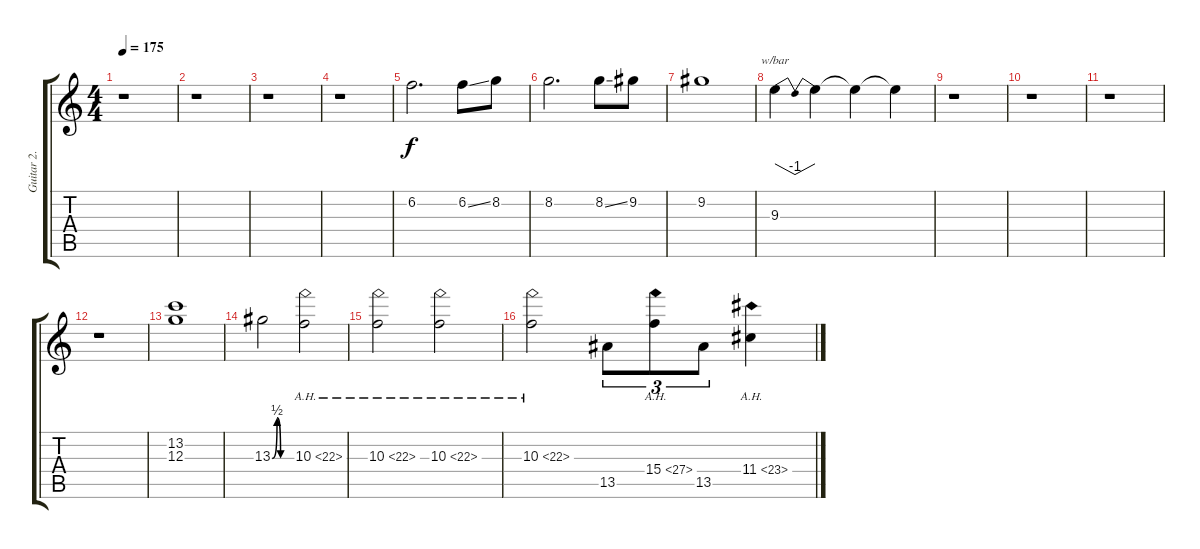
\track ("Guitar 2." "Guitar 2.") {instrument overdrivenguitar}
\staff {score tabs}
\tuning (E4 B3 G3 D3 A2 E2) {hide}
\ts (4 4)
\tempo 175
\clef g2
\ks c
r.1{dy f} |
r.1 |
r.1 |
r.1 |
6.2.2{d} 6.2{ss}.8 8.2.8 |
8.2.2{d} 8.2{ss}.8 9.2.8 |
9.2.1 |
9.3.4{tbe (dip default 0 0 30 -4 60 0)} 9.3{t}.4 9.3{t}.4 9.3{t}.4 |
r.1 |
r.1 |
r.1 |
r.1 |
(13.2 12.3).1 |
13.3{be (custom 0 0 15 2 26 0 45 0 60 0)}.2 10.3{ah 12}.2 |
10.3{ah 12}.2 10.3{ah 12}.2 |
10.3{ah 12}.2 13.5.8{tu (3 2)} 15.4{ah 12}.8{tu (3 2)} 13.5.8{tu (3 2)} 11.4{ah 12}.4
